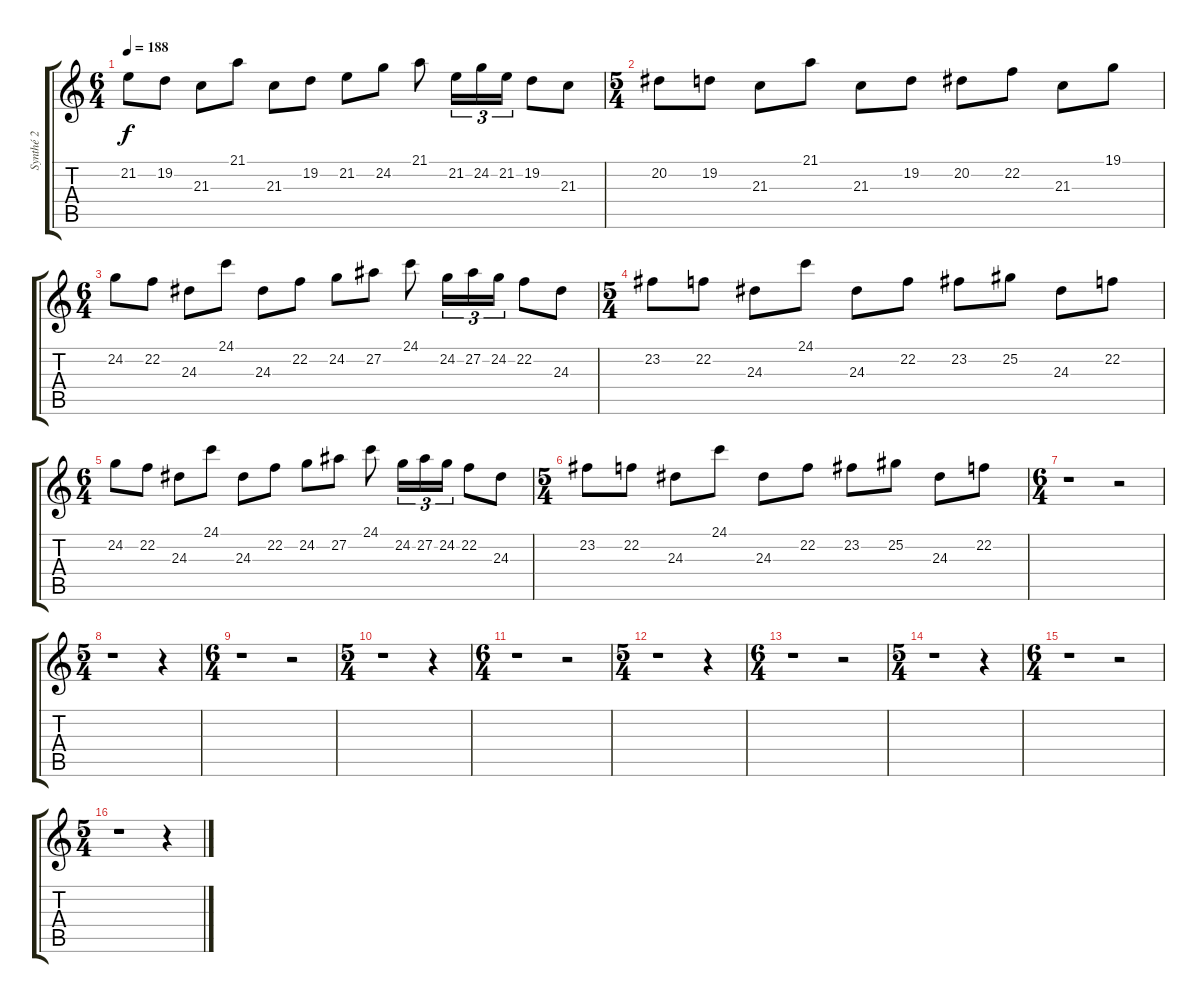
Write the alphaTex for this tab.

\track ("Synthé 2" "Synthé 2") {instrument lead1square}
\staff {score tabs}
\tuning (C4 G3 Eb3 Bb2 F2 C2) {hide}
\ts (6 4)
\tempo 188
\clef g2
\ks c
21.2.8{dy f} 19.2.8 21.3.8 21.1.8 21.3.8 19.2.8 21.2.8 24.2.8 21.1.8 21.2.16{tu (3 2)} 24.2.16{tu (3 2)} 21.2.16{tu (3 2)} 19.2.8 21.3.8 |
\ts (5 4)
20.2.8 19.2.8 21.3.8 21.1.8 21.3.8 19.2.8 20.2.8 22.2.8 21.3.8 19.1.8 |
\ts (6 4)
24.2.8 22.2.8 24.3.8 24.1.8 24.3.8 22.2.8 24.2.8 27.2.8 24.1.8 24.2.16{tu (3 2)} 27.2.16{tu (3 2)} 24.2.16{tu (3 2)} 22.2.8 24.3.8 |
\ts (5 4)
23.2.8 22.2.8 24.3.8 24.1.8 24.3.8 22.2.8 23.2.8 25.2.8 24.3.8 22.2.8 |
\ts (6 4)
24.2.8 22.2.8 24.3.8 24.1.8 24.3.8 22.2.8 24.2.8 27.2.8 24.1.8 24.2.16{tu (3 2)} 27.2.16{tu (3 2)} 24.2.16{tu (3 2)} 22.2.8 24.3.8 |
\ts (5 4)
23.2.8 22.2.8 24.3.8 24.1.8 24.3.8 22.2.8 23.2.8 25.2.8 24.3.8 22.2.8 |
\ts (6 4)
r.1 r.2 |
\ts (5 4)
r.1 r.4 |
\ts (6 4)
r.1 r.2 |
\ts (5 4)
r.1 r.4 |
\ts (6 4)
r.1 r.2 |
\ts (5 4)
r.1 r.4 |
\ts (6 4)
r.1 r.2 |
\ts (5 4)
r.1 r.4 |
\ts (6 4)
r.1 r.2 |
\ts (5 4)
r.1 r.4
